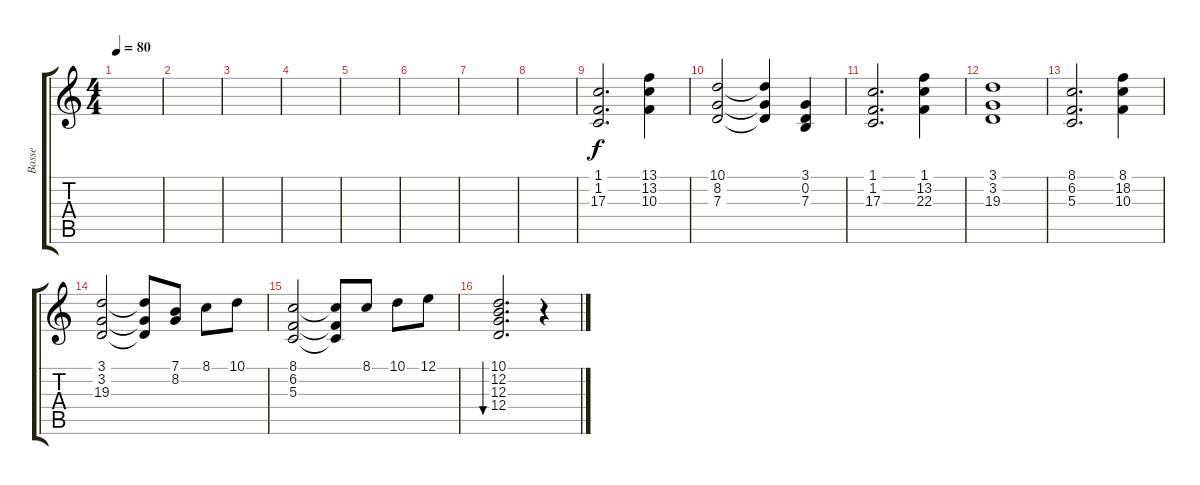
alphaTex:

\track ("Basse" "Basse") {instrument electricpiano1}
\staff {score tabs}
\tuning (E4 B3 G3 D3 A2 E2) {hide}
\ts (4 4)
\tempo 80
\clef g2
\ks c
|
|
|
|
|
|
|
|
(1.1 1.2 17.3).2{d} (13.1 13.2 10.3).4 |
(10.1 8.2 7.3).2 (10.1{t} 8.2{t} 7.3{t}).4 (3.1 0.2 7.3).4 |
(1.1 1.2 17.3).2{d} (1.1 13.2 22.3).4 |
(3.1 3.2 19.3).1 |
(8.1 6.2 5.3).2{d} (8.1 18.2 10.3).4 |
(3.1 3.2 19.3).2 (3.1{t} 3.2{t} 19.3{t}).8 (7.1 8.2).8 8.1.8 10.1.8 |
(8.1 6.2 5.3).2 (8.1{t} 6.2{t} 5.3{t}).8 8.1.8 10.1.8 12.1.8 |
(10.1 12.2 12.3 12.4).2{d bu 120} r.4
